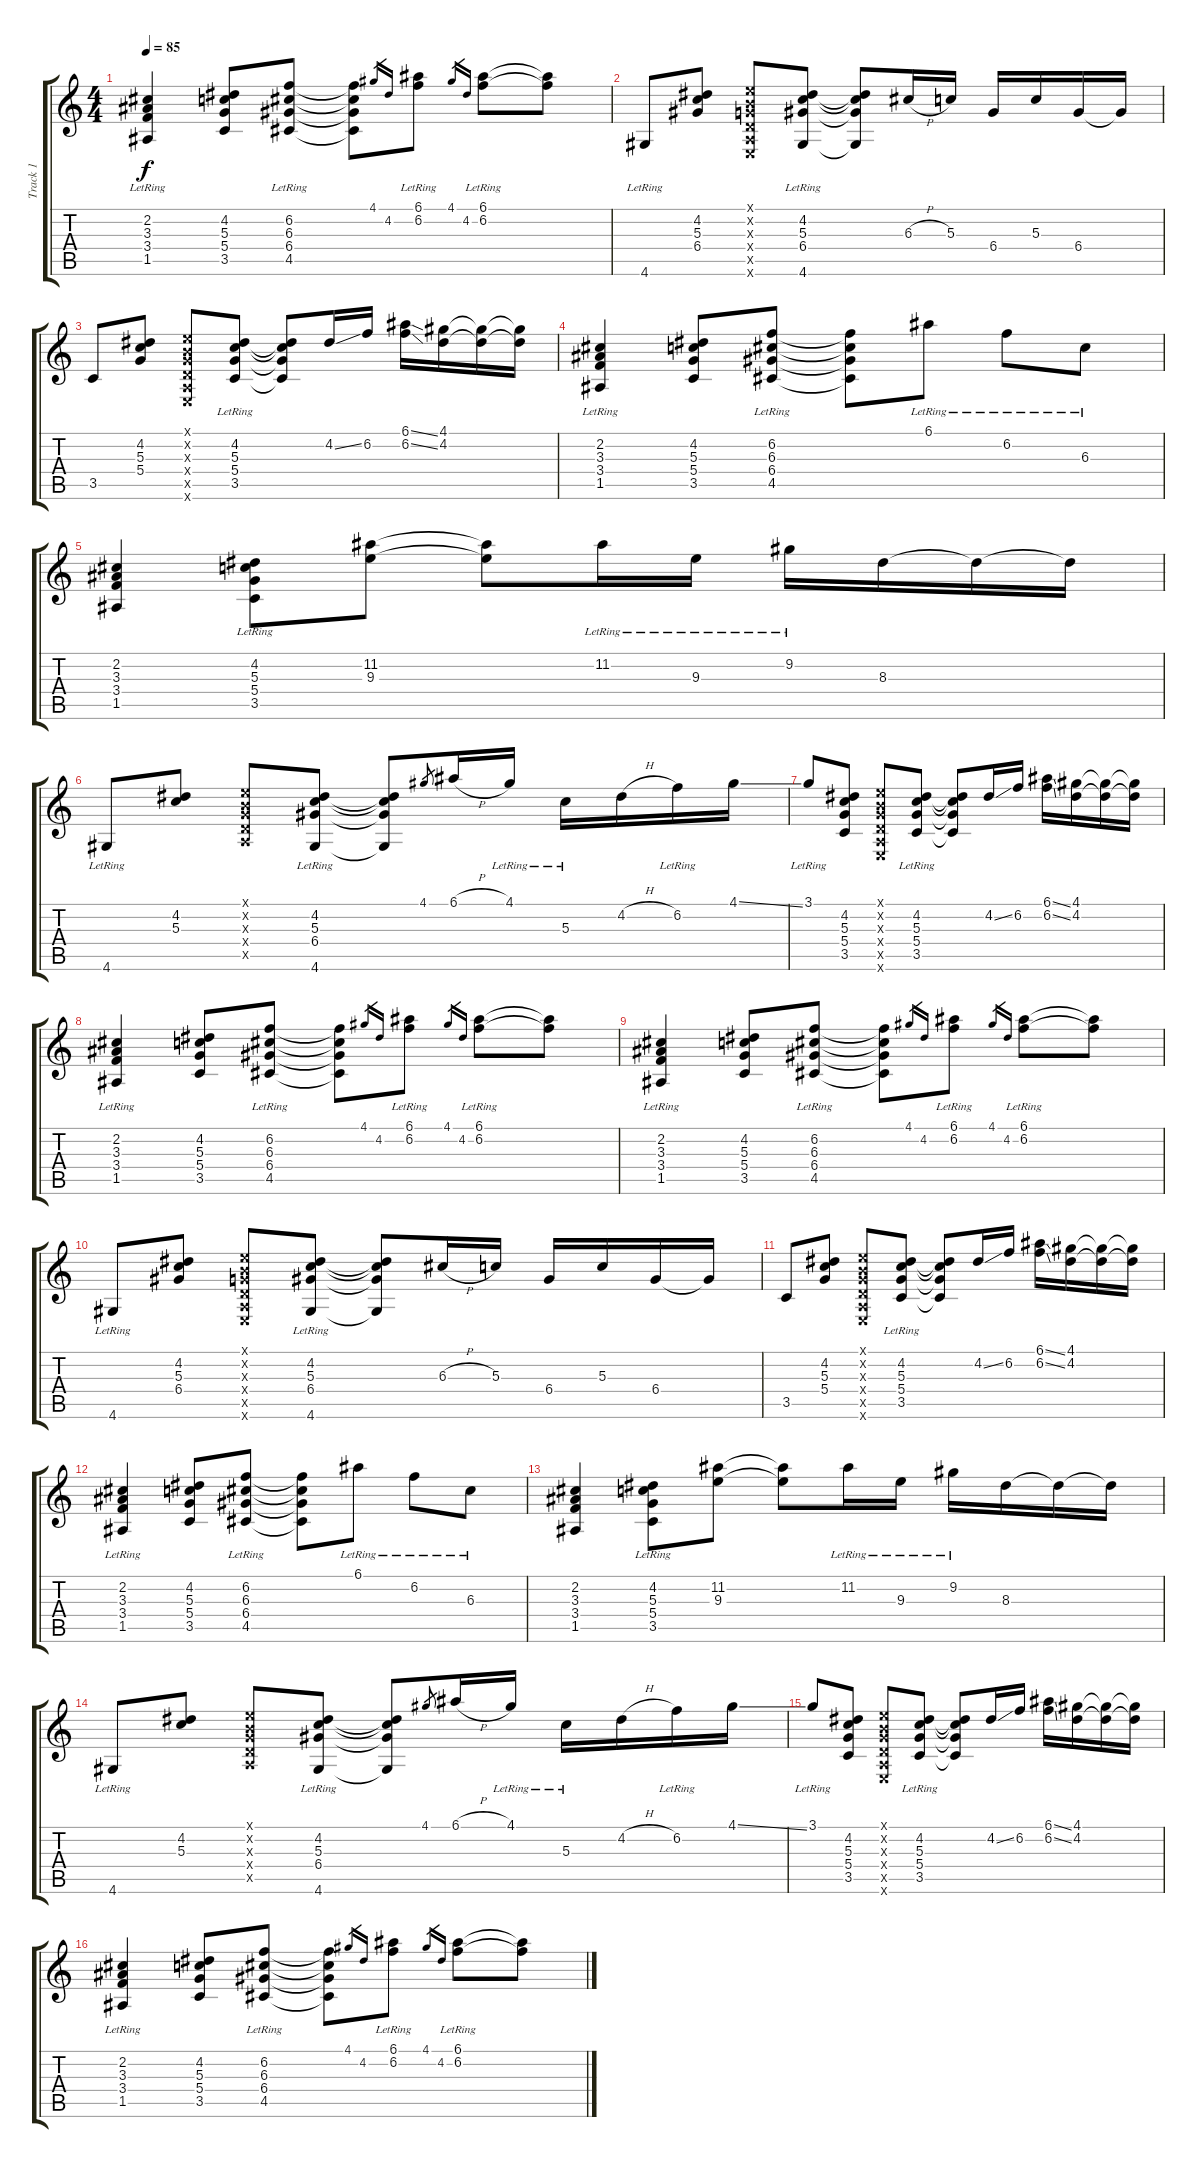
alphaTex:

\track ("Track 1" "Track 1") {instrument acousticguitarnylon}
\staff {score tabs}
\tuning (E4 B3 G3 D3 A2 E2) {hide}
\ts (4 4)
\tempo 85
\clef g2
\ks c
(2.2{lr} 3.3{lr} 3.4{lr} 1.5{lr}).4{dy f} (4.2 5.3 5.4 3.5).8 (6.2{lr} 6.3{lr} 6.4{lr} 4.5{lr}).8 (6.2{t} 6.3{t} 6.4{t} 4.5{t}).8 4.1.16{gr} 4.2.16{gr} (6.1{lr} 6.2).8 4.1.16{gr} 4.2.16{gr} (6.1{lr} 6.2).8 (6.1{t} 6.2{t}).8 |
4.6{lr}.8 (4.2 5.3 6.4).8 (0.1{x} 0.2{x} 0.3{x} 0.4{x} 0.5{x} 0.6{x}).8 (4.2{lr} 5.3{lr} 6.4{lr} 4.6{lr}).8 (4.2{t} 5.3{t} 6.4{t} 4.6{t}).8 6.3{h}.16 5.3.16 6.4.16 5.3.16 6.4.16 6.4{t}.16 |
3.5.8 (4.2 5.3 5.4).8 (0.1{x} 0.2{x} 0.3{x} 0.4{x} 0.5{x} 0.6{x}).8 (4.2{lr} 5.3{lr} 5.4{lr} 3.5{lr}).8 (4.2{t} 5.3{t} 5.4{t} 3.5{t}).8 4.2{ss}.16 6.2.16 (6.1{ss} 6.2{ss}).16 (4.1 4.2).16 (4.1{t} 4.2{t}).16 (4.1{t} 4.2{t}).16 |
(2.2{lr} 3.3{lr} 3.4{lr} 1.5{lr}).4 (4.2 5.3 5.4 3.5).8 (6.2{lr} 6.3{lr} 6.4{lr} 4.5{lr}).8 (6.2{t} 6.3{t} 6.4{t} 4.5{t}).8 6.1{lr}.8 6.2{lr}.8 6.3{lr}.8 |
(2.2 3.3 3.4 1.5).4 (4.2 5.3 5.4{lr} 3.5{lr}).8 (11.2 9.3).8 (11.2{t} 9.3{t}).8 11.2{lr}.16 9.3{lr}.16 9.2{lr}.16 8.3.16 8.3{t}.16 8.3{t}.16 |
4.6{lr}.8 (4.2 5.3).8 (0.1{x} 0.2{x} 0.3{x} 0.4{x} 0.5{x}).8 (4.2{lr} 5.3{lr} 6.4{lr} 4.6{lr}).8 (4.2{t} 5.3{t} 6.4{t} 4.6{t}).8 4.1.8{gr} 6.1{h}.16 4.1{lr}.16 5.3{lr}.16 4.2{h}.16 6.2{lr}.16 4.1{ss}.16 |
3.1{lr}.8 (4.2 5.3 5.4 3.5).8 (0.1{x} 0.2{x} 0.3{x} 0.4{x} 0.5{x} 0.6{x}).8 (4.2{lr} 5.3{lr} 5.4{lr} 3.5{lr}).8 (4.2{t} 5.3{t} 5.4{t} 3.5{t}).8 4.2{ss}.16 6.2.16 (6.1{ss} 6.2{ss}).16 (4.1 4.2).16 (4.1{t} 4.2{t}).16 (4.1{t} 4.2{t}).16 |
(2.2{lr} 3.3{lr} 3.4{lr} 1.5{lr}).4 (4.2 5.3 5.4 3.5).8 (6.2{lr} 6.3{lr} 6.4{lr} 4.5{lr}).8 (6.2{t} 6.3{t} 6.4{t} 4.5{t}).8 4.1.16{gr} 4.2.16{gr} (6.1{lr} 6.2).8 4.1.16{gr} 4.2.16{gr} (6.1{lr} 6.2).8 (6.1{t} 6.2{t}).8 |
(2.2{lr} 3.3{lr} 3.4{lr} 1.5{lr}).4 (4.2 5.3 5.4 3.5).8 (6.2{lr} 6.3{lr} 6.4{lr} 4.5{lr}).8 (6.2{t} 6.3{t} 6.4{t} 4.5{t}).8 4.1.16{gr} 4.2.16{gr} (6.1{lr} 6.2).8 4.1.16{gr} 4.2.16{gr} (6.1{lr} 6.2).8 (6.1{t} 6.2{t}).8 |
4.6{lr}.8 (4.2 5.3 6.4).8 (0.1{x} 0.2{x} 0.3{x} 0.4{x} 0.5{x} 0.6{x}).8 (4.2{lr} 5.3{lr} 6.4{lr} 4.6{lr}).8 (4.2{t} 5.3{t} 6.4{t} 4.6{t}).8 6.3{h}.16 5.3.16 6.4.16 5.3.16 6.4.16 6.4{t}.16 |
3.5.8 (4.2 5.3 5.4).8 (0.1{x} 0.2{x} 0.3{x} 0.4{x} 0.5{x} 0.6{x}).8 (4.2{lr} 5.3{lr} 5.4{lr} 3.5{lr}).8 (4.2{t} 5.3{t} 5.4{t} 3.5{t}).8 4.2{ss}.16 6.2.16 (6.1{ss} 6.2{ss}).16 (4.1 4.2).16 (4.1{t} 4.2{t}).16 (4.1{t} 4.2{t}).16 |
(2.2{lr} 3.3{lr} 3.4{lr} 1.5{lr}).4 (4.2 5.3 5.4 3.5).8 (6.2{lr} 6.3{lr} 6.4{lr} 4.5{lr}).8 (6.2{t} 6.3{t} 6.4{t} 4.5{t}).8 6.1{lr}.8 6.2{lr}.8 6.3{lr}.8 |
(2.2 3.3 3.4 1.5).4 (4.2 5.3 5.4{lr} 3.5{lr}).8 (11.2 9.3).8 (11.2{t} 9.3{t}).8 11.2{lr}.16 9.3{lr}.16 9.2{lr}.16 8.3.16 8.3{t}.16 8.3{t}.16 |
4.6{lr}.8 (4.2 5.3).8 (0.1{x} 0.2{x} 0.3{x} 0.4{x} 0.5{x}).8 (4.2{lr} 5.3{lr} 6.4{lr} 4.6{lr}).8 (4.2{t} 5.3{t} 6.4{t} 4.6{t}).8 4.1.8{gr} 6.1{h}.16 4.1{lr}.16 5.3{lr}.16 4.2{h}.16 6.2{lr}.16 4.1{ss}.16 |
3.1{lr}.8 (4.2 5.3 5.4 3.5).8 (0.1{x} 0.2{x} 0.3{x} 0.4{x} 0.5{x} 0.6{x}).8 (4.2{lr} 5.3{lr} 5.4{lr} 3.5{lr}).8 (4.2{t} 5.3{t} 5.4{t} 3.5{t}).8 4.2{ss}.16 6.2.16 (6.1{ss} 6.2{ss}).16 (4.1 4.2).16 (4.1{t} 4.2{t}).16 (4.1{t} 4.2{t}).16 |
(2.2{lr} 3.3{lr} 3.4{lr} 1.5{lr}).4 (4.2 5.3 5.4 3.5).8 (6.2{lr} 6.3{lr} 6.4{lr} 4.5{lr}).8 (6.2{t} 6.3{t} 6.4{t} 4.5{t}).8 4.1.16{gr} 4.2.16{gr} (6.1{lr} 6.2).8 4.1.16{gr} 4.2.16{gr} (6.1{lr} 6.2).8 (6.1{t} 6.2{t}).8
